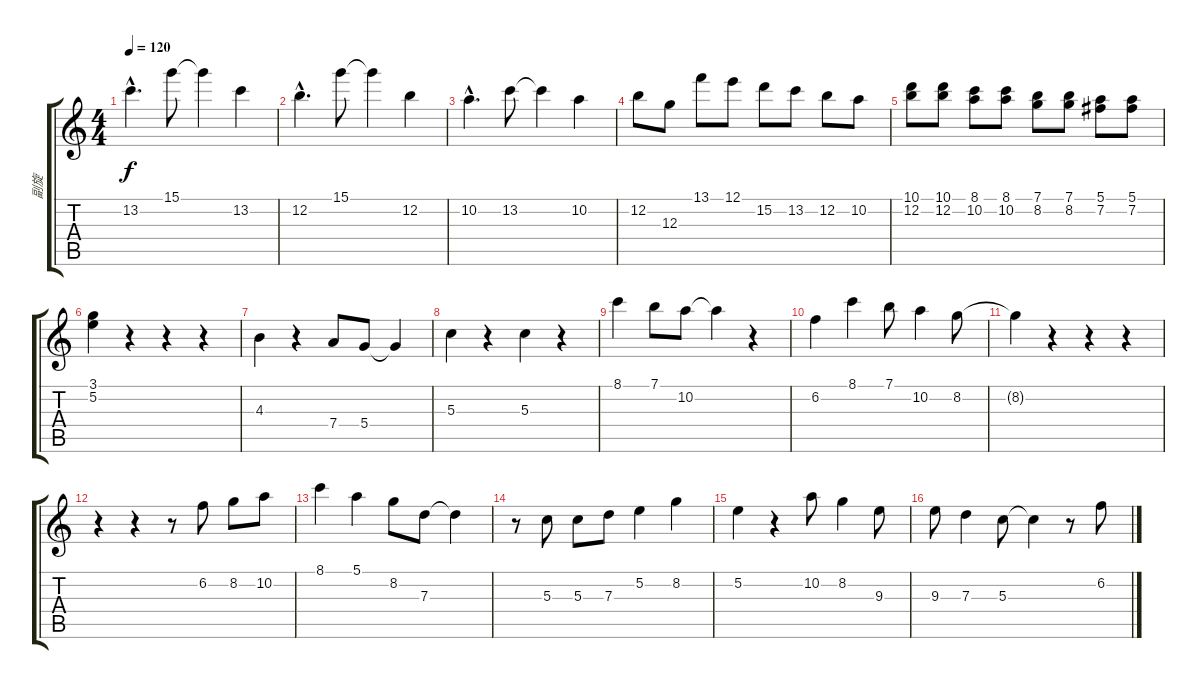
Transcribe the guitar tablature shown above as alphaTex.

\track ("副旋" "副旋") {instrument acousticguitarsteel}
\staff {score tabs}
\tuning (E4 B3 G3 D3 A2 E2) {hide}
\ts (4 4)
\tempo 120
\clef g2
\ks c
13.2{hac}.4{d dy f instrument acousticguitarsteel} 15.1.8 15.1{t}.4 13.2.4 |
12.2{hac}.4{d} 15.1.8 15.1{t}.4 12.2.4 |
10.2{hac}.4{d} 13.2.8 13.2{t}.4 10.2.4 |
12.2.8 12.3.8 13.1.8 12.1.8 15.2.8 13.2.8 12.2.8 10.2.8 |
(10.1 12.2).8 (10.1 12.2).8 (8.1 10.2).8 (8.1 10.2).8 (7.1 8.2).8 (7.1 8.2).8 (5.1 7.2).8 (5.1 7.2).8 |
(3.1 5.2).4 r.4 r.4 r.4 |
4.3.4 r.4 7.4.8 5.4.8 5.4{t}.4 |
5.3.4 r.4 5.3.4 r.4 |
8.1.4 7.1.8 10.2.8 10.2{t}.4 r.4 |
6.2.4 8.1.4 7.1.8 10.2.4 8.2.8 |
8.2{t}.4 r.4 r.4 r.4 |
r.4 r.4 r.8 6.2.8 8.2.8 10.2.8 |
8.1.4 5.1.4 8.2.8 7.3.8 7.3{t}.4 |
r.8 5.3.8 5.3.8 7.3.8 5.2.4 8.2.4 |
5.2.4 r.4 10.2.8 8.2.4 9.3.8 |
9.3.8 7.3.4 5.3.8 5.3{t}.4 r.8 6.2.8
